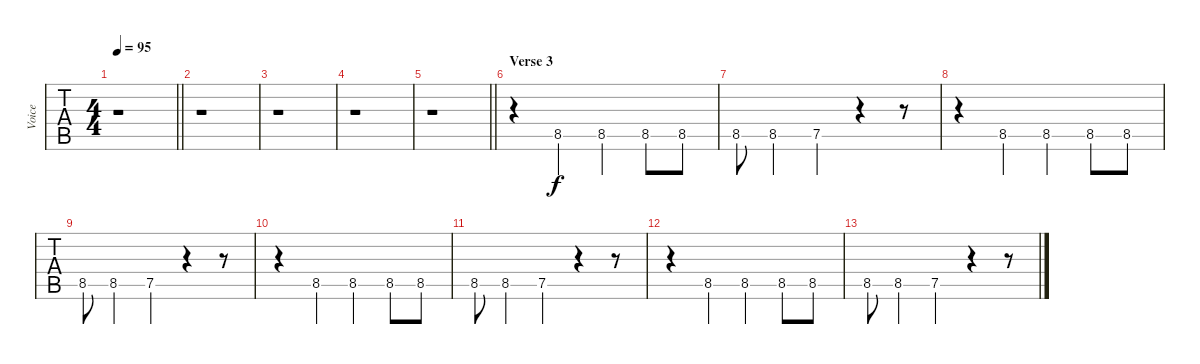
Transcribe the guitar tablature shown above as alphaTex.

\track ("Voice" "Voice") {instrument flute}
\staff {tabs}
\tuning (E4 B3 G3 D3 A2 E2) {hide}
\ts (4 4)
\tempo 95
\clef g2
\barLineRight lightlight
\ks c
r.1{dy f} |
r.1 |
r.1 |
r.1 |
\barLineRight lightlight
r.1 |
\section ("" "Verse 3")
r.4 8.5.4 8.5.4 8.5.8 8.5.8 |
8.5.8 8.5.4 7.5.4 r.4 r.8 |
r.4 8.5.4 8.5.4 8.5.8 8.5.8 |
8.5.8 8.5.4 7.5.4 r.4 r.8 |
r.4 8.5.4 8.5.4 8.5.8 8.5.8 |
8.5.8 8.5.4 7.5.4 r.4 r.8 |
r.4 8.5.4 8.5.4 8.5.8 8.5.8 |
8.5.8 8.5.4 7.5.4 r.4 r.8
